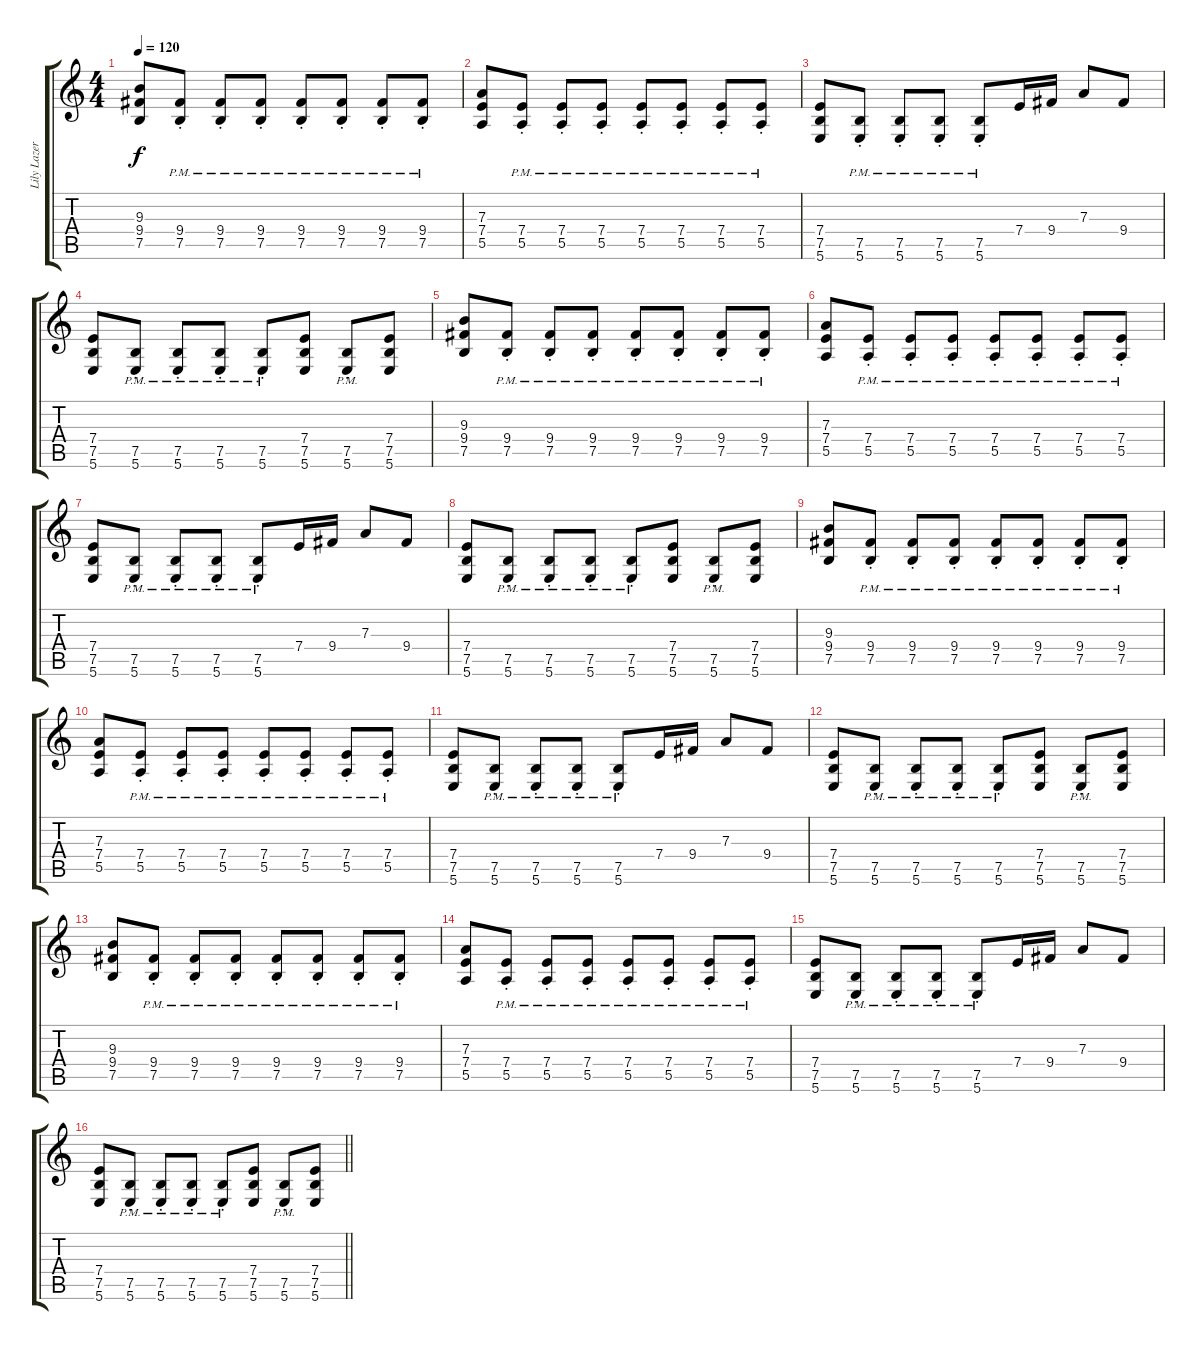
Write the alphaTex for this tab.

\track ("Lily Lazer (Guitar)" "Lily Lazer") {instrument distortionguitar}
\staff {score tabs}
\tuning (B3 Gb3 D3 A2 E2 B1) {hide}
\ts (4 4)
\tempo 120
\clef g2
\ks c
(9.3 9.4 7.5).8{dy f} (9.4{pm st} 7.5{pm st}).8 (9.4{pm st} 7.5{pm st}).8 (9.4{pm st} 7.5{pm st}).8 (9.4{pm st} 7.5{pm st}).8 (9.4{pm st} 7.5{pm st}).8 (9.4{pm st} 7.5{pm st}).8 (9.4{pm st} 7.5{pm st}).8 |
(7.3 7.4 5.5).8 (7.4{pm st} 5.5{pm st}).8 (7.4{pm st} 5.5{pm st}).8 (7.4{pm st} 5.5{pm st}).8 (7.4{pm st} 5.5{pm st}).8 (7.4{pm st} 5.5{pm st}).8 (7.4{pm st} 5.5{pm st}).8 (7.4{pm st} 5.5{pm st}).8 |
(7.4 7.5 5.6).8 (7.5{pm st} 5.6{pm st}).8 (7.5{pm st} 5.6{pm st}).8 (7.5{pm st} 5.6{pm st}).8 (7.5{pm st} 5.6{pm st}).8 7.4.16 9.4.16 7.3.8 9.4.8 |
(7.4 7.5 5.6).8 (7.5{pm st} 5.6{pm st}).8 (7.5{pm st} 5.6{pm st}).8 (7.5{pm st} 5.6{pm st}).8 (7.5{pm st} 5.6{pm st}).8 (7.4 7.5 5.6).8 (7.5{pm st} 5.6{pm st}).8 (7.4 7.5 5.6).8 |
(9.3 9.4 7.5).8 (9.4{pm st} 7.5{pm st}).8 (9.4{pm st} 7.5{pm st}).8 (9.4{pm st} 7.5{pm st}).8 (9.4{pm st} 7.5{pm st}).8 (9.4{pm st} 7.5{pm st}).8 (9.4{pm st} 7.5{pm st}).8 (9.4{pm st} 7.5{pm st}).8 |
(7.3 7.4 5.5).8 (7.4{pm st} 5.5{pm st}).8 (7.4{pm st} 5.5{pm st}).8 (7.4{pm st} 5.5{pm st}).8 (7.4{pm st} 5.5{pm st}).8 (7.4{pm st} 5.5{pm st}).8 (7.4{pm st} 5.5{pm st}).8 (7.4{pm st} 5.5{pm st}).8 |
(7.4 7.5 5.6).8 (7.5{pm st} 5.6{pm st}).8 (7.5{pm st} 5.6{pm st}).8 (7.5{pm st} 5.6{pm st}).8 (7.5{pm st} 5.6{pm st}).8 7.4.16 9.4.16 7.3.8 9.4.8 |
(7.4 7.5 5.6).8 (7.5{pm st} 5.6{pm st}).8 (7.5{pm st} 5.6{pm st}).8 (7.5{pm st} 5.6{pm st}).8 (7.5{pm st} 5.6{pm st}).8 (7.4 7.5 5.6).8 (7.5{pm st} 5.6{pm st}).8 (7.4 7.5 5.6).8 |
(9.3 9.4 7.5).8 (9.4{pm st} 7.5{pm st}).8 (9.4{pm st} 7.5{pm st}).8 (9.4{pm st} 7.5{pm st}).8 (9.4{pm st} 7.5{pm st}).8 (9.4{pm st} 7.5{pm st}).8 (9.4{pm st} 7.5{pm st}).8 (9.4{pm st} 7.5{pm st}).8 |
(7.3 7.4 5.5).8 (7.4{pm st} 5.5{pm st}).8 (7.4{pm st} 5.5{pm st}).8 (7.4{pm st} 5.5{pm st}).8 (7.4{pm st} 5.5{pm st}).8 (7.4{pm st} 5.5{pm st}).8 (7.4{pm st} 5.5{pm st}).8 (7.4{pm st} 5.5{pm st}).8 |
(7.4 7.5 5.6).8 (7.5{pm st} 5.6{pm st}).8 (7.5{pm st} 5.6{pm st}).8 (7.5{pm st} 5.6{pm st}).8 (7.5{pm st} 5.6{pm st}).8 7.4.16 9.4.16 7.3.8 9.4.8 |
(7.4 7.5 5.6).8 (7.5{pm st} 5.6{pm st}).8 (7.5{pm st} 5.6{pm st}).8 (7.5{pm st} 5.6{pm st}).8 (7.5{pm st} 5.6{pm st}).8 (7.4 7.5 5.6).8 (7.5{pm st} 5.6{pm st}).8 (7.4 7.5 5.6).8 |
(9.3 9.4 7.5).8 (9.4{pm st} 7.5{pm st}).8 (9.4{pm st} 7.5{pm st}).8 (9.4{pm st} 7.5{pm st}).8 (9.4{pm st} 7.5{pm st}).8 (9.4{pm st} 7.5{pm st}).8 (9.4{pm st} 7.5{pm st}).8 (9.4{pm st} 7.5{pm st}).8 |
(7.3 7.4 5.5).8 (7.4{pm st} 5.5{pm st}).8 (7.4{pm st} 5.5{pm st}).8 (7.4{pm st} 5.5{pm st}).8 (7.4{pm st} 5.5{pm st}).8 (7.4{pm st} 5.5{pm st}).8 (7.4{pm st} 5.5{pm st}).8 (7.4{pm st} 5.5{pm st}).8 |
(7.4 7.5 5.6).8 (7.5{pm st} 5.6{pm st}).8 (7.5{pm st} 5.6{pm st}).8 (7.5{pm st} 5.6{pm st}).8 (7.5{pm st} 5.6{pm st}).8 7.4.16 9.4.16 7.3.8 9.4.8 |
\barLineRight lightlight
(7.4 7.5 5.6).8 (7.5{pm st} 5.6{pm st}).8 (7.5{pm st} 5.6{pm st}).8 (7.5{pm st} 5.6{pm st}).8 (7.5{pm st} 5.6{pm st}).8 (7.4 7.5 5.6).8 (7.5{pm st} 5.6{pm st}).8 (7.4 7.5 5.6).8
